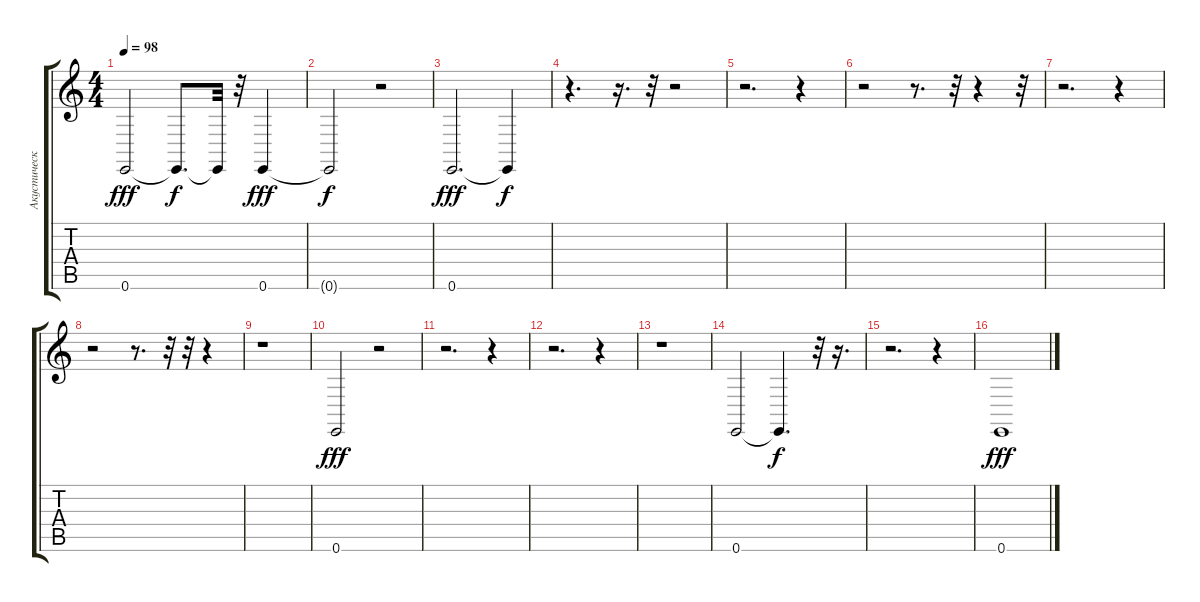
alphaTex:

\track ("Акустический Гранд Роял" "Акустическ") {instrument acousticgrandpiano}
\staff {score tabs}
\tuning (E4 B3 G3 D3 A2 E2) {hide}
\ts (4 4)
\tempo 98
\clef g2
\ks c
0.6.2{dy fff} 0.6{t}.8{d dy f} 0.6{t}.32 r.32 0.6.4{dy fff} |
0.6{t}.2{dy f} r.2 |
0.6.2{d dy fff} 0.6{t}.4{dy f} |
r.4{d} r.16{d} r.32 r.2 |
r.2{d} r.4 |
r.2 r.8{d} r.32 r.4 r.32 |
r.2{d} r.4 |
r.2 r.8{d} r.32 r.32 r.4 |
r.1 |
0.6.2{dy fff} r.2 |
r.2{d} r.4 |
r.2{d} r.4 |
r.1 |
0.6.2 0.6{t}.4{d dy f} r.32 r.16{d} |
r.2{d} r.4 |
0.6.1{dy fff}
